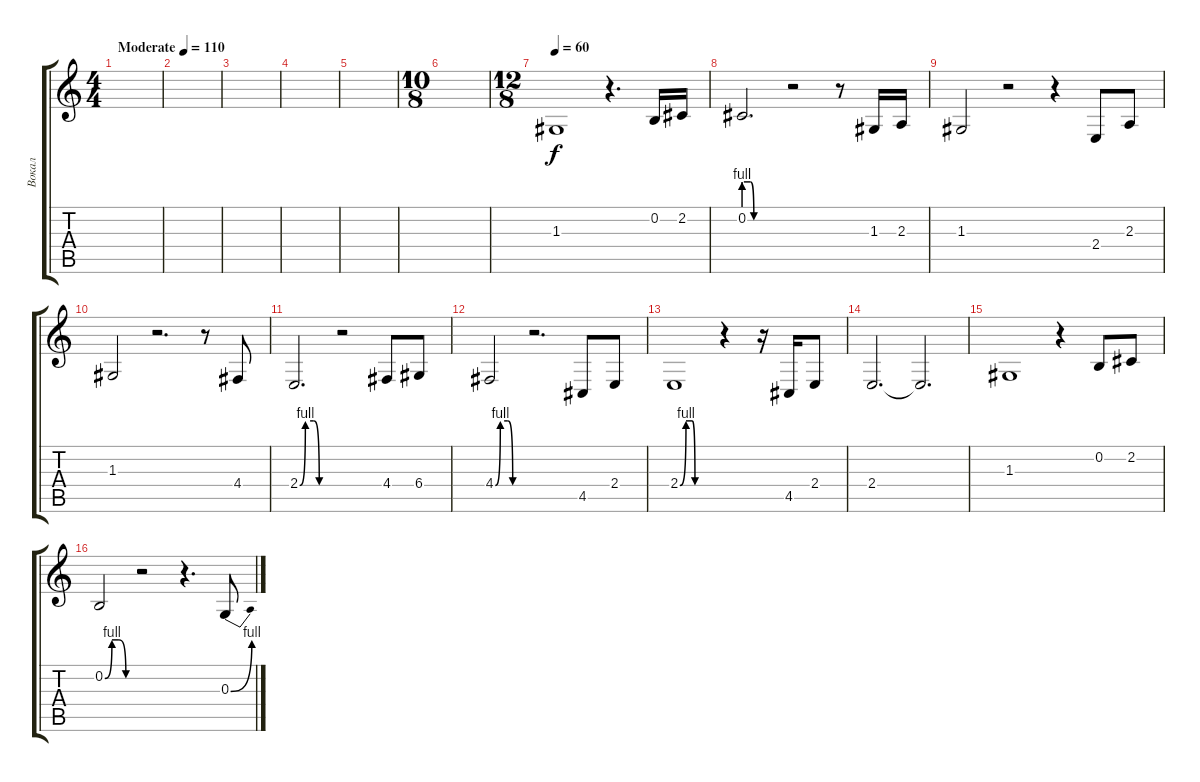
\track ("Вокал" "Вокал") {instrument clarinet}
\staff {score tabs}
\tuning (E4 B3 G3 D3 A2 E2) {hide}
\ts (4 4)
\tempo (110 "Moderate")
\clef g2
\ks c
|
|
|
|
|
\ts (10 8)
|
\ts (12 8)
\tempo 60
1.3.1 r.4{d} 0.2.16 2.2.16 |
0.2{be (custom 0 4 10 4 15 0 60 0)}.2{d} r.2 r.8 1.3.16 2.3.16 |
1.3.2 r.2 r.4 2.4.8 2.3.8 |
1.3.2 r.2{d} r.8 4.4.8 |
2.4{be (custom 0 0 10 4 25 4 35 0 60 0)}.2{d} r.2 4.4.8 6.4.8 |
4.4{be (custom 0 0 10 4 25 4 35 0 60 0)}.2 r.2{d} 4.5.8 2.4.8 |
2.4{be (custom 0 0 10 4 20 4 25 0 60 0)}.1 r.4 r.16 4.5.16 2.4.8 |
2.4.2{d volume 0} 2.4{t}.2{d} |
1.3.1{volume 14} r.4 0.2.8 2.2.8 |
0.2{be (custom 0 0 15 4 30 4 45 0 60 0)}.2 r.2 r.4{d} 0.3{be (bend 0 0 60 4)}.8
